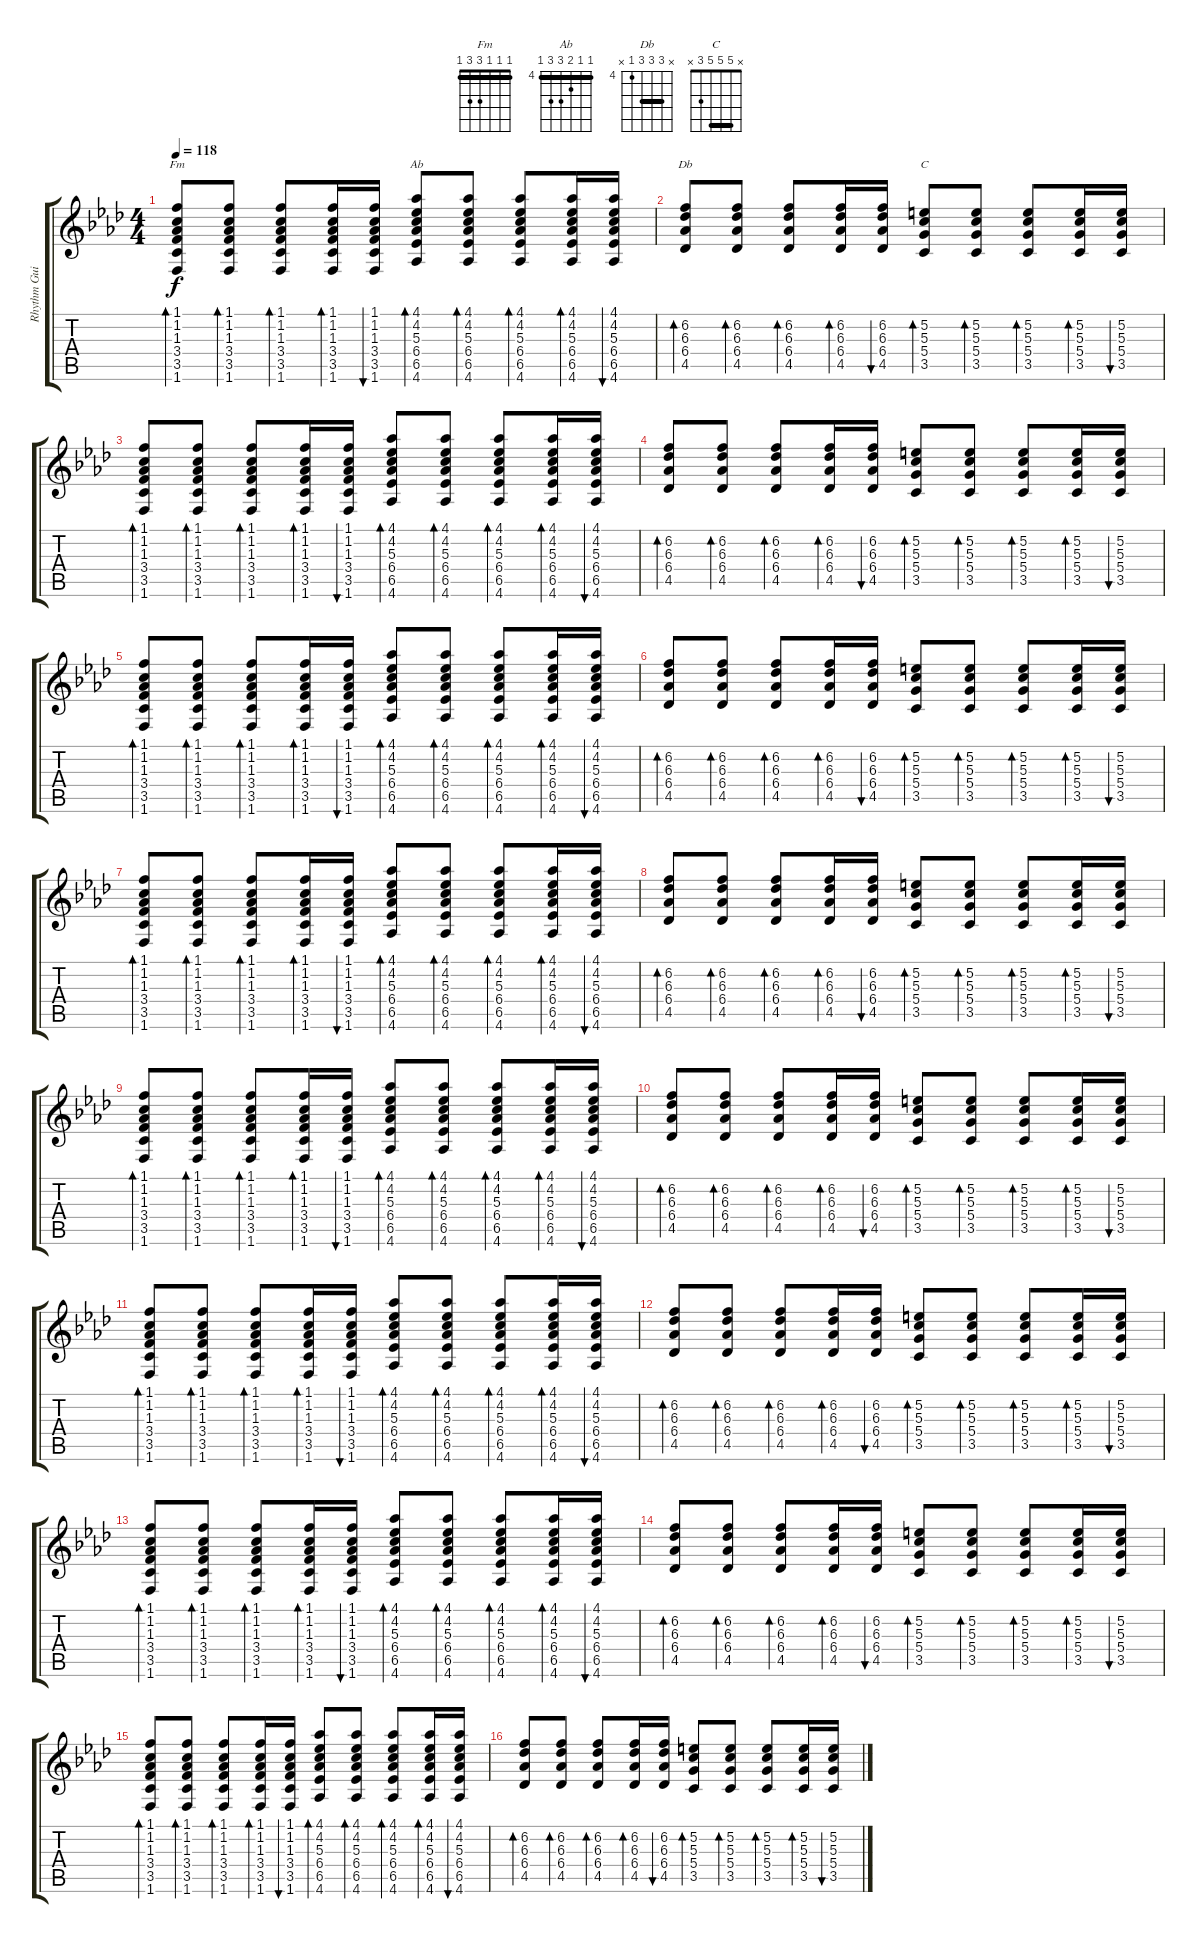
\track ("Rhythm Guitar" "Rhythm Gui") {instrument distortionguitar}
\staff {score tabs}
\tuning (E4 B3 G3 D3 A2 E2) {hide}
\chord ("Fm" 1 1 1 3 3 1) {barre 1}
\chord ("Ab" 4 4 5 6 6 4) {firstfret 4 barre 4}
\chord ("Db" x 6 6 6 4 x) {firstfret 4 barre 6}
\chord ("C" x 5 5 5 3 x) {barre 5}
\ts (4 4)
\tempo 118
\clef g2
\ks fminor
(1.1 1.2 1.3 3.4 3.5 1.6).8{bd 30 ch "Fm" dy f} (1.1 1.2 1.3 3.4 3.5 1.6).8{bd 30} (1.1 1.2 1.3 3.4 3.5 1.6).8{bd 30} (1.1 1.2 1.3 3.4 3.5 1.6).16{bd 30} (1.1 1.2 1.3 3.4 3.5 1.6).16{bu 30} (4.1 4.2 5.3 6.4 6.5 4.6).8{bd 30 ch "Ab"} (4.1 4.2 5.3 6.4 6.5 4.6).8{bd 30} (4.1 4.2 5.3 6.4 6.5 4.6).8{bd 30} (4.1 4.2 5.3 6.4 6.5 4.6).16{bd 30} (4.1 4.2 5.3 6.4 6.5 4.6).16{bu 30} |
(6.2 6.3 6.4 4.5).8{bd 30 ch "Db"} (6.2 6.3 6.4 4.5).8{bd 30} (6.2 6.3 6.4 4.5).8{bd 30} (6.2 6.3 6.4 4.5).16{bd 30} (6.2 6.3 6.4 4.5).16{bu 30} (5.2 5.3 5.4 3.5).8{bd 30 ch "C"} (5.2 5.3 5.4 3.5).8{bd 30} (5.2 5.3 5.4 3.5).8{bd 30} (5.2 5.3 5.4 3.5).16{bd 30} (5.2 5.3 5.4 3.5).16{bu 30} |
(1.1 1.2 1.3 3.4 3.5 1.6).8{bd 30} (1.1 1.2 1.3 3.4 3.5 1.6).8{bd 30} (1.1 1.2 1.3 3.4 3.5 1.6).8{bd 30} (1.1 1.2 1.3 3.4 3.5 1.6).16{bd 30} (1.1 1.2 1.3 3.4 3.5 1.6).16{bu 30} (4.1 4.2 5.3 6.4 6.5 4.6).8{bd 30} (4.1 4.2 5.3 6.4 6.5 4.6).8{bd 30} (4.1 4.2 5.3 6.4 6.5 4.6).8{bd 30} (4.1 4.2 5.3 6.4 6.5 4.6).16{bd 30} (4.1 4.2 5.3 6.4 6.5 4.6).16{bu 30} |
(6.2 6.3 6.4 4.5).8{bd 30} (6.2 6.3 6.4 4.5).8{bd 30} (6.2 6.3 6.4 4.5).8{bd 30} (6.2 6.3 6.4 4.5).16{bd 30} (6.2 6.3 6.4 4.5).16{bu 30} (5.2 5.3 5.4 3.5).8{bd 30} (5.2 5.3 5.4 3.5).8{bd 30} (5.2 5.3 5.4 3.5).8{bd 30} (5.2 5.3 5.4 3.5).16{bd 30} (5.2 5.3 5.4 3.5).16{bu 30} |
(1.1 1.2 1.3 3.4 3.5 1.6).8{bd 30} (1.1 1.2 1.3 3.4 3.5 1.6).8{bd 30} (1.1 1.2 1.3 3.4 3.5 1.6).8{bd 30} (1.1 1.2 1.3 3.4 3.5 1.6).16{bd 30} (1.1 1.2 1.3 3.4 3.5 1.6).16{bu 30} (4.1 4.2 5.3 6.4 6.5 4.6).8{bd 30} (4.1 4.2 5.3 6.4 6.5 4.6).8{bd 30} (4.1 4.2 5.3 6.4 6.5 4.6).8{bd 30} (4.1 4.2 5.3 6.4 6.5 4.6).16{bd 30} (4.1 4.2 5.3 6.4 6.5 4.6).16{bu 30} |
(6.2 6.3 6.4 4.5).8{bd 30} (6.2 6.3 6.4 4.5).8{bd 30} (6.2 6.3 6.4 4.5).8{bd 30} (6.2 6.3 6.4 4.5).16{bd 30} (6.2 6.3 6.4 4.5).16{bu 30} (5.2 5.3 5.4 3.5).8{bd 30} (5.2 5.3 5.4 3.5).8{bd 30} (5.2 5.3 5.4 3.5).8{bd 30} (5.2 5.3 5.4 3.5).16{bd 30} (5.2 5.3 5.4 3.5).16{bu 30} |
(1.1 1.2 1.3 3.4 3.5 1.6).8{bd 30} (1.1 1.2 1.3 3.4 3.5 1.6).8{bd 30} (1.1 1.2 1.3 3.4 3.5 1.6).8{bd 30} (1.1 1.2 1.3 3.4 3.5 1.6).16{bd 30} (1.1 1.2 1.3 3.4 3.5 1.6).16{bu 30} (4.1 4.2 5.3 6.4 6.5 4.6).8{bd 30} (4.1 4.2 5.3 6.4 6.5 4.6).8{bd 30} (4.1 4.2 5.3 6.4 6.5 4.6).8{bd 30} (4.1 4.2 5.3 6.4 6.5 4.6).16{bd 30} (4.1 4.2 5.3 6.4 6.5 4.6).16{bu 30} |
(6.2 6.3 6.4 4.5).8{bd 30} (6.2 6.3 6.4 4.5).8{bd 30} (6.2 6.3 6.4 4.5).8{bd 30} (6.2 6.3 6.4 4.5).16{bd 30} (6.2 6.3 6.4 4.5).16{bu 30} (5.2 5.3 5.4 3.5).8{bd 30} (5.2 5.3 5.4 3.5).8{bd 30} (5.2 5.3 5.4 3.5).8{bd 30} (5.2 5.3 5.4 3.5).16{bd 30} (5.2 5.3 5.4 3.5).16{bu 30} |
(1.1 1.2 1.3 3.4 3.5 1.6).8{bd 30} (1.1 1.2 1.3 3.4 3.5 1.6).8{bd 30} (1.1 1.2 1.3 3.4 3.5 1.6).8{bd 30} (1.1 1.2 1.3 3.4 3.5 1.6).16{bd 30} (1.1 1.2 1.3 3.4 3.5 1.6).16{bu 30} (4.1 4.2 5.3 6.4 6.5 4.6).8{bd 30} (4.1 4.2 5.3 6.4 6.5 4.6).8{bd 30} (4.1 4.2 5.3 6.4 6.5 4.6).8{bd 30} (4.1 4.2 5.3 6.4 6.5 4.6).16{bd 30} (4.1 4.2 5.3 6.4 6.5 4.6).16{bu 30} |
(6.2 6.3 6.4 4.5).8{bd 30} (6.2 6.3 6.4 4.5).8{bd 30} (6.2 6.3 6.4 4.5).8{bd 30} (6.2 6.3 6.4 4.5).16{bd 30} (6.2 6.3 6.4 4.5).16{bu 30} (5.2 5.3 5.4 3.5).8{bd 30} (5.2 5.3 5.4 3.5).8{bd 30} (5.2 5.3 5.4 3.5).8{bd 30} (5.2 5.3 5.4 3.5).16{bd 30} (5.2 5.3 5.4 3.5).16{bu 30} |
(1.1 1.2 1.3 3.4 3.5 1.6).8{bd 30} (1.1 1.2 1.3 3.4 3.5 1.6).8{bd 30} (1.1 1.2 1.3 3.4 3.5 1.6).8{bd 30} (1.1 1.2 1.3 3.4 3.5 1.6).16{bd 30} (1.1 1.2 1.3 3.4 3.5 1.6).16{bu 30} (4.1 4.2 5.3 6.4 6.5 4.6).8{bd 30} (4.1 4.2 5.3 6.4 6.5 4.6).8{bd 30} (4.1 4.2 5.3 6.4 6.5 4.6).8{bd 30} (4.1 4.2 5.3 6.4 6.5 4.6).16{bd 30} (4.1 4.2 5.3 6.4 6.5 4.6).16{bu 30} |
(6.2 6.3 6.4 4.5).8{bd 30} (6.2 6.3 6.4 4.5).8{bd 30} (6.2 6.3 6.4 4.5).8{bd 30} (6.2 6.3 6.4 4.5).16{bd 30} (6.2 6.3 6.4 4.5).16{bu 30} (5.2 5.3 5.4 3.5).8{bd 30} (5.2 5.3 5.4 3.5).8{bd 30} (5.2 5.3 5.4 3.5).8{bd 30} (5.2 5.3 5.4 3.5).16{bd 30} (5.2 5.3 5.4 3.5).16{bu 30} |
(1.1 1.2 1.3 3.4 3.5 1.6).8{bd 30} (1.1 1.2 1.3 3.4 3.5 1.6).8{bd 30} (1.1 1.2 1.3 3.4 3.5 1.6).8{bd 30} (1.1 1.2 1.3 3.4 3.5 1.6).16{bd 30} (1.1 1.2 1.3 3.4 3.5 1.6).16{bu 30} (4.1 4.2 5.3 6.4 6.5 4.6).8{bd 30} (4.1 4.2 5.3 6.4 6.5 4.6).8{bd 30} (4.1 4.2 5.3 6.4 6.5 4.6).8{bd 30} (4.1 4.2 5.3 6.4 6.5 4.6).16{bd 30} (4.1 4.2 5.3 6.4 6.5 4.6).16{bu 30} |
(6.2 6.3 6.4 4.5).8{bd 30} (6.2 6.3 6.4 4.5).8{bd 30} (6.2 6.3 6.4 4.5).8{bd 30} (6.2 6.3 6.4 4.5).16{bd 30} (6.2 6.3 6.4 4.5).16{bu 30} (5.2 5.3 5.4 3.5).8{bd 30} (5.2 5.3 5.4 3.5).8{bd 30} (5.2 5.3 5.4 3.5).8{bd 30} (5.2 5.3 5.4 3.5).16{bd 30} (5.2 5.3 5.4 3.5).16{bu 30} |
(1.1 1.2 1.3 3.4 3.5 1.6).8{bd 30} (1.1 1.2 1.3 3.4 3.5 1.6).8{bd 30} (1.1 1.2 1.3 3.4 3.5 1.6).8{bd 30} (1.1 1.2 1.3 3.4 3.5 1.6).16{bd 30} (1.1 1.2 1.3 3.4 3.5 1.6).16{bu 30} (4.1 4.2 5.3 6.4 6.5 4.6).8{bd 30} (4.1 4.2 5.3 6.4 6.5 4.6).8{bd 30} (4.1 4.2 5.3 6.4 6.5 4.6).8{bd 30} (4.1 4.2 5.3 6.4 6.5 4.6).16{bd 30} (4.1 4.2 5.3 6.4 6.5 4.6).16{bu 30} |
(6.2 6.3 6.4 4.5).8{bd 30} (6.2 6.3 6.4 4.5).8{bd 30} (6.2 6.3 6.4 4.5).8{bd 30} (6.2 6.3 6.4 4.5).16{bd 30} (6.2 6.3 6.4 4.5).16{bu 30} (5.2 5.3 5.4 3.5).8{bd 30} (5.2 5.3 5.4 3.5).8{bd 30} (5.2 5.3 5.4 3.5).8{bd 30} (5.2 5.3 5.4 3.5).16{bd 30} (5.2 5.3 5.4 3.5).16{bu 30}
